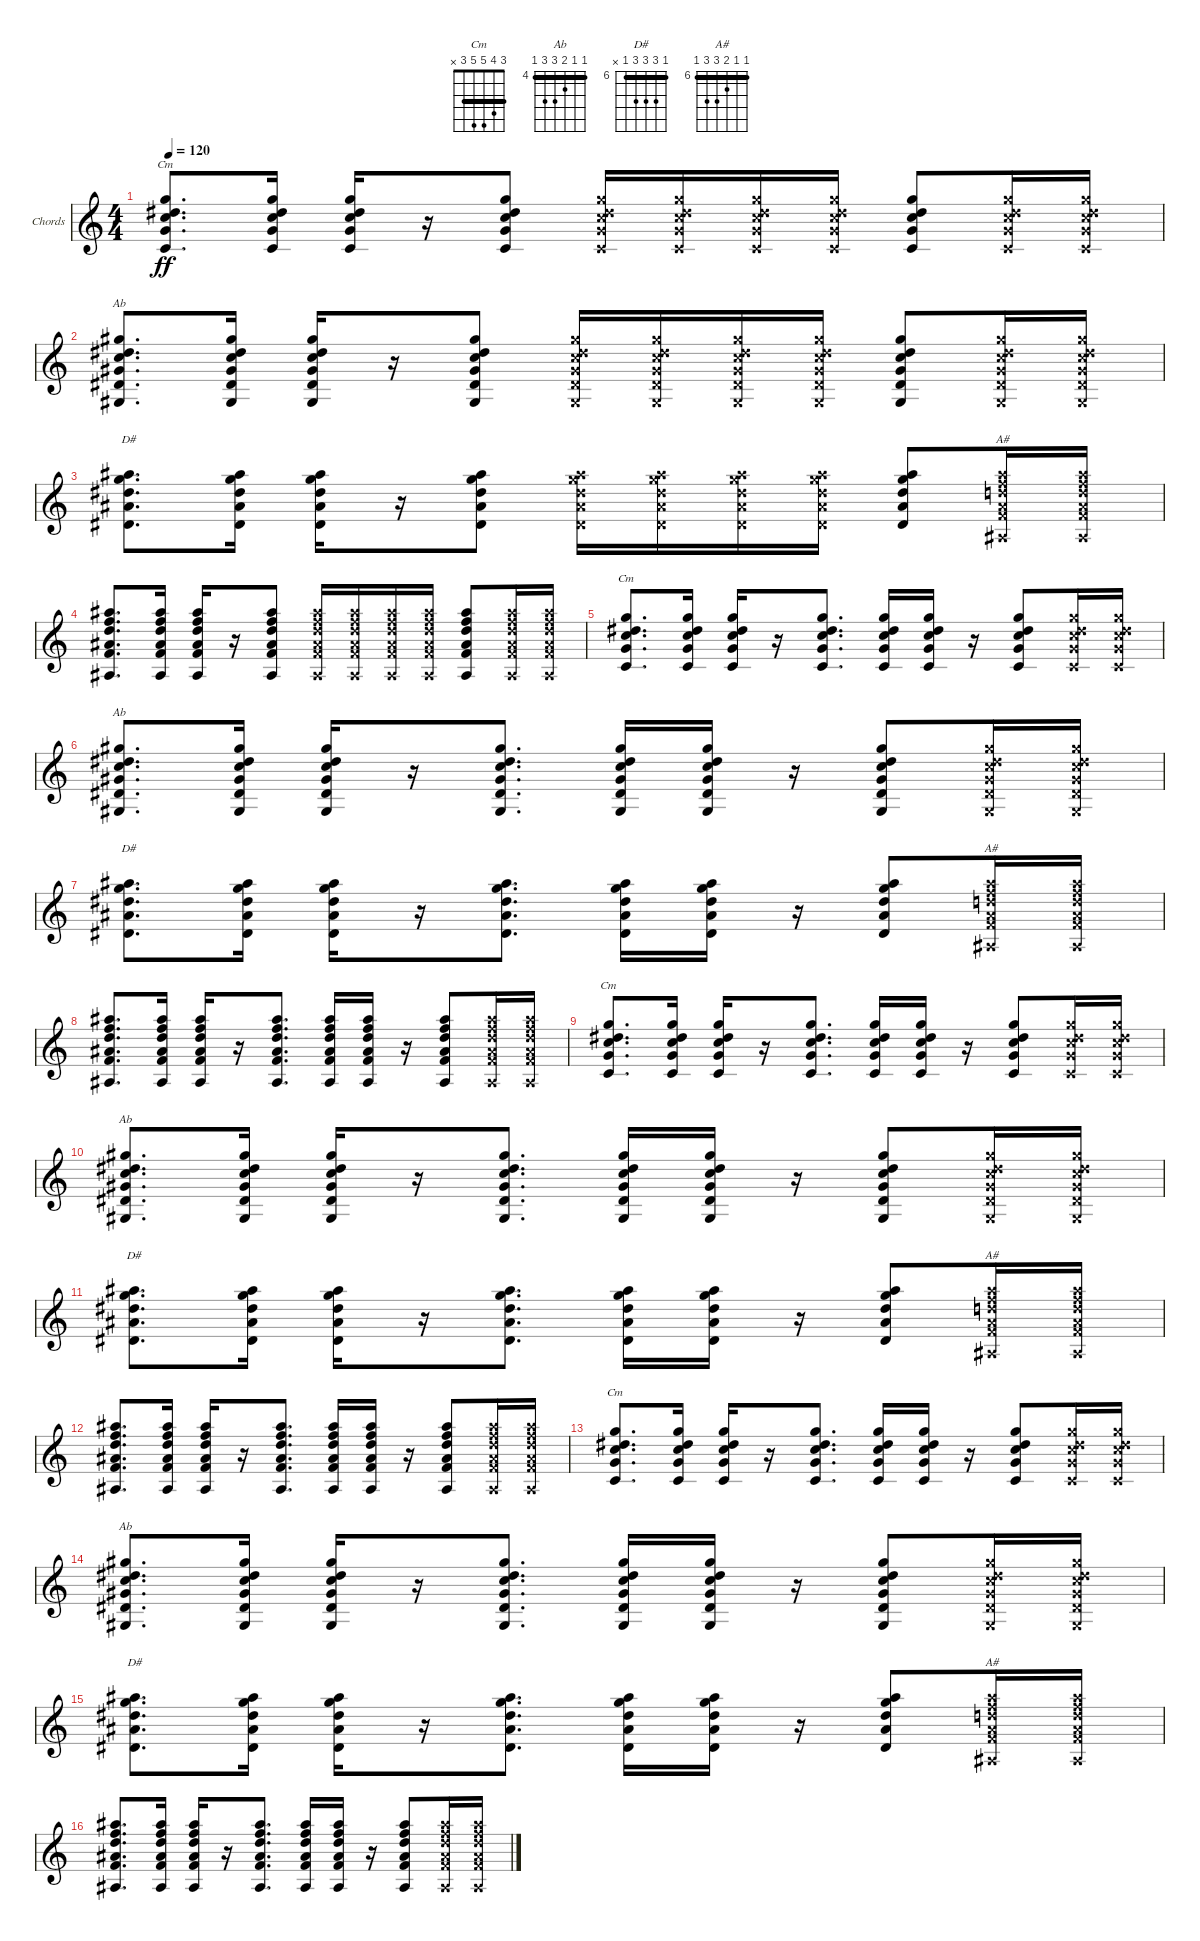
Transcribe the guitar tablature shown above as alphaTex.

\defaultSystemsLayout 4
\bracketExtendMode groupsimilarinstruments
\firstSystemTrackNameOrientation horizontal
\otherSystemsTrackNameOrientation horizontal
\track ("Chords" "Chords") {instrument acousticguitarsteel}
\staff {score}
\tuning (E4 B3 G3 D3 A2 E2)
\chord ("Cm" 3 4 5 5 3 x) {barre 3}
\chord ("Ab" 4 4 5 6 6 4) {firstfret 4 barre (4 4)}
\chord ("D#" 6 8 8 8 6 x) {firstfret 6 barre 6}
\chord ("A#" 6 6 7 8 8 6) {firstfret 6 barre (6 6)}
\ts (4 4)
\tempo 120
\clef g2
\ks c
(3.5 5.4 5.3 4.2 3.1).8{d bd 30 ch "Cm" dy ff instrument acousticguitarsteel} (3.5 5.4 5.3 4.2 3.1).16{bd 30} (3.5 5.4 5.3 4.2 3.1).16{bu 30} r.16 (3.5 5.4 5.3 4.2 3.1).8{bd 30} (3.5{x} 5.4{x} 5.3{x} 4.2{x} 3.1{x}).16{bd 30} (3.5{x} 5.4{x} 5.3{x} 4.2{x} 3.1{x}).16{bu 30} (3.5{x} 5.4{x} 5.3{x} 4.2{x} 3.1{x}).16{bd 30} (3.5{x} 5.4{x} 5.3{x} 4.2{x} 3.1{x}).16{bu 30} (3.5 5.4 5.3 4.2 3.1).8{bd 30} (3.5{x} 5.4{x} 5.3{x} 4.2{x} 3.1{x}).16{bd 30} (3.5{x} 5.4{x} 5.3{x} 4.2{x} 3.1{x}).16{bu 30} |
(6.5 6.4 5.3 4.2 4.1 4.6).8{d bd 30 ch "Ab"} (6.5 6.4 5.3 4.2 4.1 4.6).16{bd 30} (6.5 6.4 5.3 4.2 4.1 4.6).16{bu 30} r.16 (6.5 6.4 5.3 4.2 4.1 4.6).8{bd 30} (6.5{x} 6.4{x} 5.3{x} 4.2{x} 4.1{x} 4.6{x}).16{bd 30} (6.5{x} 6.4{x} 5.3{x} 4.2{x} 4.1{x} 4.6{x}).16{bu 30} (6.5{x} 6.4{x} 5.3{x} 4.2{x} 4.1{x} 4.6{x}).16{bd 30} (6.5{x} 6.4{x} 5.3{x} 4.2{x} 4.1{x} 4.6{x}).16{bu 30} (6.5 6.4 5.3 4.2 4.1 4.6).8{bd 30} (6.5{x} 6.4{x} 5.3{x} 4.2{x} 4.1{x} 4.6{x}).16{bd 30} (6.5{x} 5.3{x} 4.2{x} 4.1{x} 6.4{x} 4.6{x}).16{bu 30} |
(6.5 8.4 8.3 8.2 6.1).8{d bd 30 ch "D#"} (6.5 8.4 8.3 8.2 6.1).16{bd 30} (6.5 8.4 8.3 8.2 6.1).16{bu 30} r.16 (6.5 8.4 8.3 8.2 6.1).8{bd 30} (6.5{x} 8.4{x} 8.3{x} 8.2{x} 6.1{x}).16{bd 30} (6.5{x} 8.4{x} 8.3{x} 8.2{x} 6.1{x}).16{bu 30} (6.5{x} 8.4{x} 8.3{x} 8.2{x} 6.1{x}).16{bd 30} (6.5{x} 8.4{x} 8.3{x} 8.2{x} 6.1{x}).16{bu 30} (6.5 8.4 8.3 8.2 6.1).8{bd 30} (8.5{x} 8.4{x} 7.3{x} 6.2{x} 6.1{x} 6.6{x}).16{bd 30 ch "A#"} (8.5{x} 8.4{x} 7.3{x} 6.2{x} 6.1{x} 6.6{x}).16{bd 30} |
(8.5 8.4 7.3 6.2 6.1 6.6).8{d bd 30} (8.5 8.4 7.3 6.2 6.1 6.6).16{bd 30} (8.5 8.4 7.3 6.2 6.1 6.6).16{bu 30} r.16 (8.5 8.4 7.3 6.2 6.1 6.6).8{bd 30} (8.5{x} 8.4{x} 7.3{x} 6.2{x} 6.1{x} 6.6{x}).16{bd 30} (8.5{x} 8.4{x} 7.3{x} 6.2{x} 6.1{x} 6.6{x}).16{bu 30} (8.5{x} 8.4{x} 7.3{x} 6.2{x} 6.1{x} 6.6{x}).16{bd 30} (8.5{x} 8.4{x} 7.3{x} 6.2{x} 6.1{x} 6.6{x}).16{bu 30} (8.5 8.4 7.3 6.2 6.1 6.6).8{bd 30} (8.5{x} 8.4{x} 7.3{x} 6.2{x} 6.1{x} 6.6{x}).16{bd 30} (8.5{x} 8.4{x} 7.3{x} 6.2{x} 6.1{x} 6.6{x}).16{bu 30} |
(3.5 5.4 5.3 4.2 3.1).8{d bd 30 ch "Cm"} (3.5 5.4 5.3 4.2 3.1).16{bd 30} (3.5 5.4 5.3 4.2 3.1).16{bu 30} r.16 (3.5 5.4 5.3 4.2 3.1).8{d bd 30} (3.5 5.4 5.3 4.2 3.1).16{bd 30} (3.5 5.4 5.3 4.2 3.1).16{bu 30} r.16 (3.5 5.4 5.3 4.2 3.1).8{bd 30} (3.5{x} 5.4{x} 5.3{x} 4.2{x} 3.1{x}).16{bd 30} (3.5{x} 5.4{x} 5.3{x} 4.2{x} 3.1{x}).16{bu 30} |
(6.5 6.4 5.3 4.2 4.1 4.6).8{d bd 30 ch "Ab"} (6.5 6.4 5.3 4.2 4.1 4.6).16{bd 30} (6.5 6.4 5.3 4.2 4.1 4.6).16{bu 30} r.16 (6.5 6.4 5.3 4.2 4.1 4.6).8{d bd 30} (6.5 6.4 5.3 4.2 4.1 4.6).16{bd 30} (6.5 6.4 5.3 4.2 4.1 4.6).16{bu 30} r.16 (6.5 6.4 5.3 4.2 4.1 4.6).8{bd 30} (6.5{x} 6.4{x} 5.3{x} 4.2{x} 4.1{x} 4.6{x}).16{bd 30} (6.5{x} 5.3{x} 4.2{x} 4.1{x} 6.4{x} 4.6{x}).16{bu 30} |
(6.5 8.4 8.3 8.2 6.1).8{d bd 30 ch "D#"} (6.5 8.4 8.3 8.2 6.1).16{bd 30} (6.5 8.4 8.3 8.2 6.1).16{bu 30} r.16 (6.5 8.4 8.3 8.2 6.1).8{d bd 30} (6.5 8.4 8.3 8.2 6.1).16{bd 30} (6.5 8.4 8.3 8.2 6.1).16{bu 30} r.16 (6.5 8.4 8.3 8.2 6.1).8{bd 30} (8.5{x} 8.4{x} 7.3{x} 6.2{x} 6.1{x} 6.6{x}).16{bd 30 ch "A#"} (8.5{x} 8.4{x} 7.3{x} 6.2{x} 6.1{x} 6.6{x}).16{bd 30} |
(8.5 8.4 7.3 6.2 6.1 6.6).8{d bd 30} (8.5 8.4 7.3 6.2 6.1 6.6).16{bd 30} (8.5 8.4 7.3 6.2 6.1 6.6).16{bu 30} r.16 (8.5 8.4 7.3 6.2 6.1 6.6).8{d bd 30} (8.5 8.4 7.3 6.2 6.1 6.6).16{bd 30} (8.5 8.4 7.3 6.2 6.1 6.6).16{bu 30} r.16 (8.5 8.4 7.3 6.2 6.1 6.6).8{bd 30} (8.5{x} 8.4{x} 7.3{x} 6.2{x} 6.1{x} 6.6{x}).16{bd 30} (8.5{x} 8.4{x} 7.3{x} 6.2{x} 6.1{x} 6.6{x}).16{bu 30} |
(3.5 5.4 5.3 4.2 3.1).8{d bd 30 ch "Cm"} (3.5 5.4 5.3 4.2 3.1).16{bd 30} (3.5 5.4 5.3 4.2 3.1).16{bu 30} r.16 (3.5 5.4 5.3 4.2 3.1).8{d bd 30} (3.5 5.4 5.3 4.2 3.1).16{bd 30} (3.5 5.4 5.3 4.2 3.1).16{bu 30} r.16 (3.5 5.4 5.3 4.2 3.1).8{bd 30} (3.5{x} 5.4{x} 5.3{x} 4.2{x} 3.1{x}).16{bd 30} (3.5{x} 5.4{x} 5.3{x} 4.2{x} 3.1{x}).16{bu 30} |
(6.5 6.4 5.3 4.2 4.1 4.6).8{d bd 30 ch "Ab"} (6.5 6.4 5.3 4.2 4.1 4.6).16{bd 30} (6.5 6.4 5.3 4.2 4.1 4.6).16{bu 30} r.16 (6.5 6.4 5.3 4.2 4.1 4.6).8{d bd 30} (6.5 6.4 5.3 4.2 4.1 4.6).16{bd 30} (6.5 6.4 5.3 4.2 4.1 4.6).16{bu 30} r.16 (6.5 6.4 5.3 4.2 4.1 4.6).8{bd 30} (6.5{x} 6.4{x} 5.3{x} 4.2{x} 4.1{x} 4.6{x}).16{bd 30} (6.5{x} 5.3{x} 4.2{x} 4.1{x} 6.4{x} 4.6{x}).16{bu 30} |
(6.5 8.4 8.3 8.2 6.1).8{d bd 30 ch "D#"} (6.5 8.4 8.3 8.2 6.1).16{bd 30} (6.5 8.4 8.3 8.2 6.1).16{bu 30} r.16 (6.5 8.4 8.3 8.2 6.1).8{d bd 30} (6.5 8.4 8.3 8.2 6.1).16{bd 30} (6.5 8.4 8.3 8.2 6.1).16{bu 30} r.16 (6.5 8.4 8.3 8.2 6.1).8{bd 30} (8.5{x} 8.4{x} 7.3{x} 6.2{x} 6.1{x} 6.6{x}).16{bd 30 ch "A#"} (8.5{x} 8.4{x} 7.3{x} 6.2{x} 6.1{x} 6.6{x}).16{bd 30} |
(8.5 8.4 7.3 6.2 6.1 6.6).8{d bd 30} (8.5 8.4 7.3 6.2 6.1 6.6).16{bd 30} (8.5 8.4 7.3 6.2 6.1 6.6).16{bu 30} r.16 (8.5 8.4 7.3 6.2 6.1 6.6).8{d bd 30} (8.5 8.4 7.3 6.2 6.1 6.6).16{bd 30} (8.5 8.4 7.3 6.2 6.1 6.6).16{bu 30} r.16 (8.5 8.4 7.3 6.2 6.1 6.6).8{bd 30} (8.5{x} 8.4{x} 7.3{x} 6.2{x} 6.1{x} 6.6{x}).16{bd 30} (8.5{x} 8.4{x} 7.3{x} 6.2{x} 6.1{x} 6.6{x}).16{bu 30} |
(3.5 5.4 5.3 4.2 3.1).8{d bd 30 ch "Cm"} (3.5 5.4 5.3 4.2 3.1).16{bd 30} (3.5 5.4 5.3 4.2 3.1).16{bu 30} r.16 (3.5 5.4 5.3 4.2 3.1).8{d bd 30} (3.5 5.4 5.3 4.2 3.1).16{bd 30} (3.5 5.4 5.3 4.2 3.1).16{bu 30} r.16 (3.5 5.4 5.3 4.2 3.1).8{bd 30} (3.5{x} 5.4{x} 5.3{x} 4.2{x} 3.1{x}).16{bd 30} (3.5{x} 5.4{x} 5.3{x} 4.2{x} 3.1{x}).16{bu 30} |
(6.5 6.4 5.3 4.2 4.1 4.6).8{d bd 30 ch "Ab"} (6.5 6.4 5.3 4.2 4.1 4.6).16{bd 30} (6.5 6.4 5.3 4.2 4.1 4.6).16{bu 30} r.16 (6.5 6.4 5.3 4.2 4.1 4.6).8{d bd 30} (6.5 6.4 5.3 4.2 4.1 4.6).16{bd 30} (6.5 6.4 5.3 4.2 4.1 4.6).16{bu 30} r.16 (6.5 6.4 5.3 4.2 4.1 4.6).8{bd 30} (6.5{x} 6.4{x} 5.3{x} 4.2{x} 4.1{x} 4.6{x}).16{bd 30} (6.5{x} 5.3{x} 4.2{x} 4.1{x} 6.4{x} 4.6{x}).16{bu 30} |
(6.5 8.4 8.3 8.2 6.1).8{d bd 30 ch "D#"} (6.5 8.4 8.3 8.2 6.1).16{bd 30} (6.5 8.4 8.3 8.2 6.1).16{bu 30} r.16 (6.5 8.4 8.3 8.2 6.1).8{d bd 30} (6.5 8.4 8.3 8.2 6.1).16{bd 30} (6.5 8.4 8.3 8.2 6.1).16{bu 30} r.16 (6.5 8.4 8.3 8.2 6.1).8{bd 30} (8.5{x} 8.4{x} 7.3{x} 6.2{x} 6.1{x} 6.6{x}).16{bd 30 ch "A#"} (8.5{x} 8.4{x} 7.3{x} 6.2{x} 6.1{x} 6.6{x}).16{bd 30} |
(8.5 8.4 7.3 6.2 6.1 6.6).8{d bd 30} (8.5 8.4 7.3 6.2 6.1 6.6).16{bd 30} (8.5 8.4 7.3 6.2 6.1 6.6).16{bu 30} r.16 (8.5 8.4 7.3 6.2 6.1 6.6).8{d bd 30} (8.5 8.4 7.3 6.2 6.1 6.6).16{bd 30} (8.5 8.4 7.3 6.2 6.1 6.6).16{bu 30} r.16 (8.5 8.4 7.3 6.2 6.1 6.6).8{bd 30} (8.5{x} 8.4{x} 7.3{x} 6.2{x} 6.1{x} 6.6{x}).16{bd 30} (8.5{x} 8.4{x} 7.3{x} 6.2{x} 6.1{x} 6.6{x}).16{bu 30}
